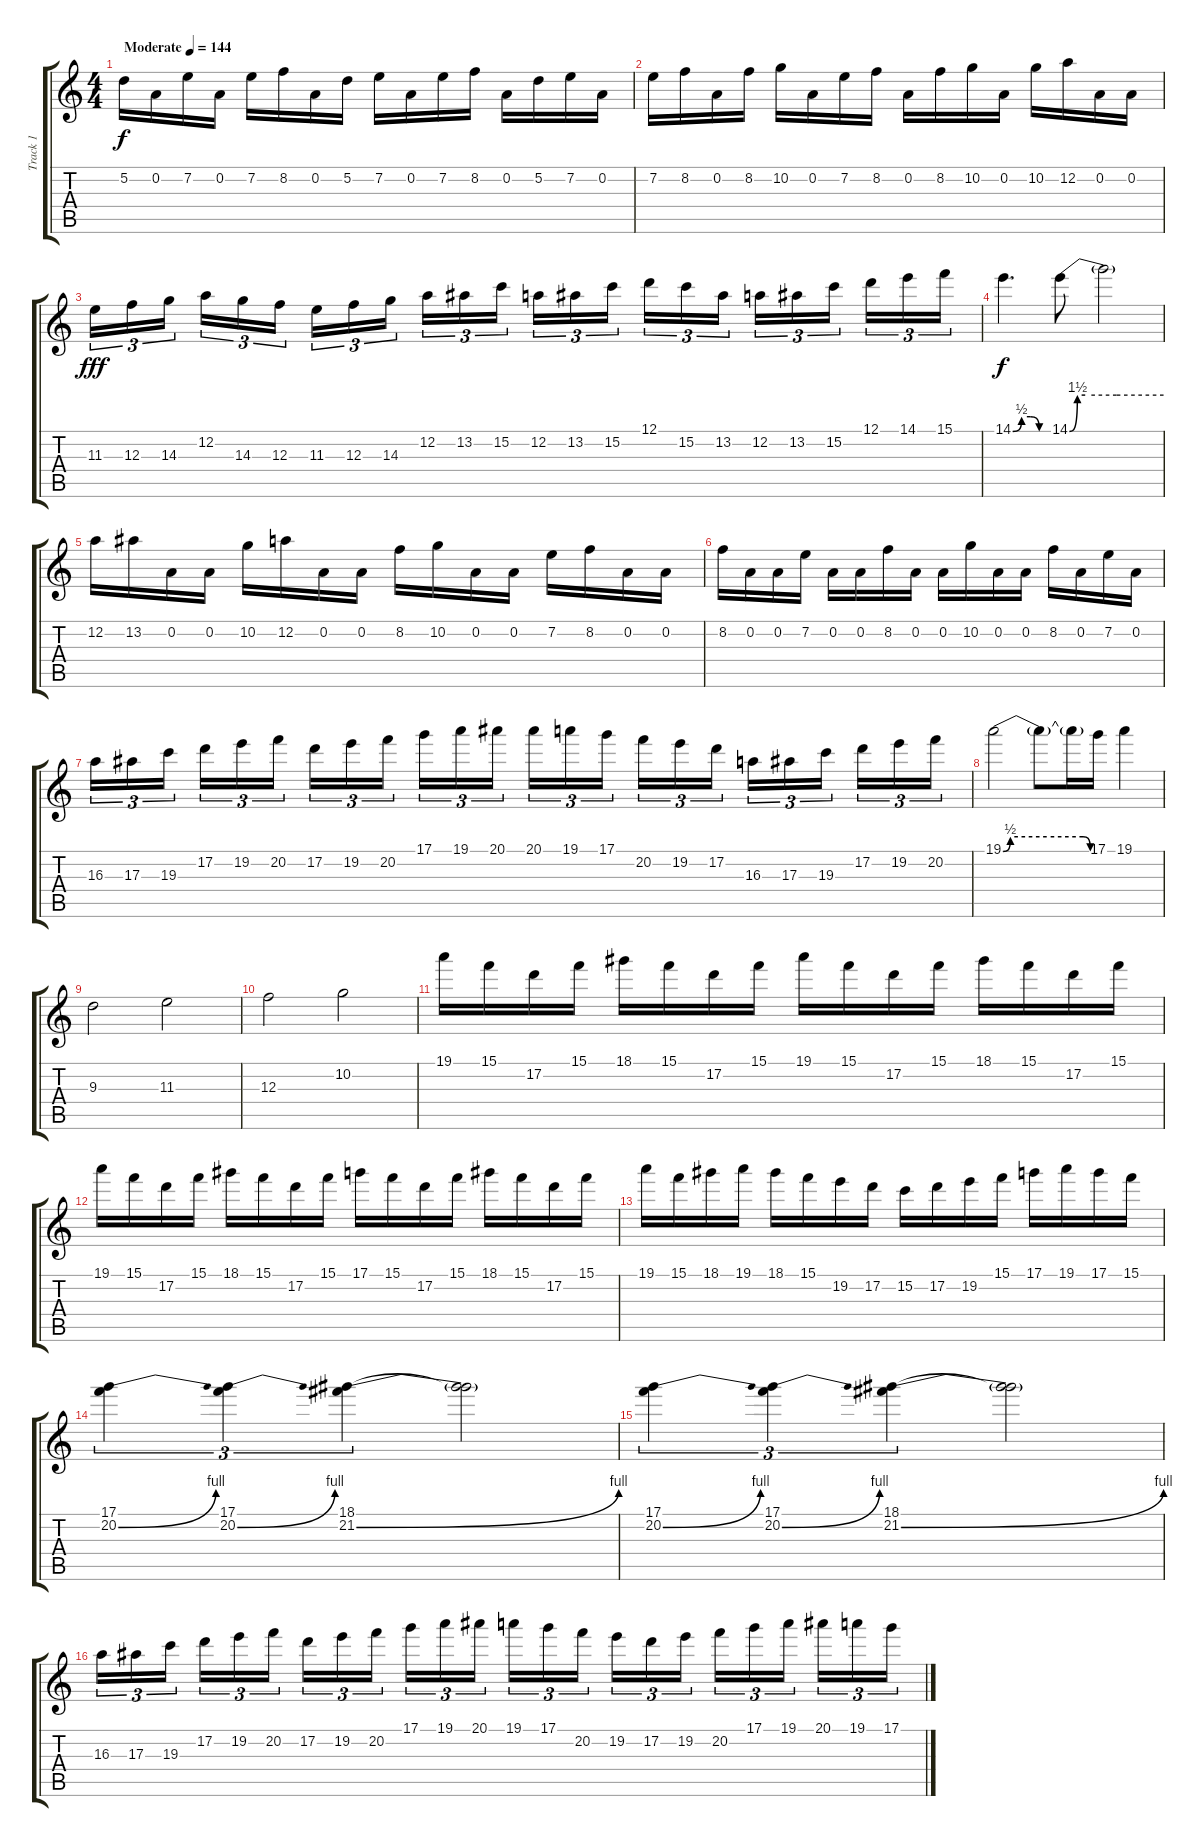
\track ("Track 1" "Track 1") {instrument overdrivenguitar}
\staff {score tabs}
\tuning (D4 A3 F3 C3 G2 D2) {hide}
\ts (4 4)
\tempo (144 "Moderate")
\clef g2
\ks c
5.2.16{dy f instrument overdrivenguitar} 0.2.16 7.2.16 0.2.16 7.2.16 8.2.16 0.2.16 5.2.16 7.2.16 0.2.16 7.2.16 8.2.16 0.2.16 5.2.16 7.2.16 0.2.16 |
7.2.16 8.2.16 0.2.16 8.2.16 10.2.16 0.2.16 7.2.16 8.2.16 0.2.16 8.2.16 10.2.16 0.2.16 10.2.16 12.2.16 0.2.16 0.2.16 |
11.3.16{tu (3 2) dy fff} 12.3.16{tu (3 2)} 14.3.16{tu (3 2)} 12.2.16{tu (3 2)} 14.3.16{tu (3 2)} 12.3.16{tu (3 2)} 11.3.16{tu (3 2)} 12.3.16{tu (3 2)} 14.3.16{tu (3 2)} 12.2.16{tu (3 2)} 13.2.16{tu (3 2)} 15.2.16{tu (3 2)} 12.2.16{tu (3 2)} 13.2.16{tu (3 2)} 15.2.16{tu (3 2)} 12.1.16{tu (3 2)} 15.2.16{tu (3 2)} 13.2.16{tu (3 2)} 12.2.16{tu (3 2)} 13.2.16{tu (3 2)} 15.2.16{tu (3 2)} 12.1.16{tu (3 2)} 14.1.16{tu (3 2)} 15.1.16{tu (3 2)} |
14.1{be (custom 0 0 15 2 30 2 45 0 60 0)}.4{d dy f} 14.1{be (custom 0 0 5 6 10 6 30 6 60 6)}.8 14.1{t}.2 |
12.2.16 13.2.16 0.2.16 0.2.16 10.2.16 12.2.16 0.2.16 0.2.16 8.2.16 10.2.16 0.2.16 0.2.16 7.2.16 8.2.16 0.2.16 0.2.16 |
8.2.16 0.2.16 0.2.16 7.2.16 0.2.16 0.2.16 8.2.16 0.2.16 0.2.16 10.2.16 0.2.16 0.2.16 8.2.16 0.2.16 7.2.16 0.2.16 |
16.3.16{tu (3 2)} 17.3.16{tu (3 2)} 19.3.16{tu (3 2)} 17.2.16{tu (3 2)} 19.2.16{tu (3 2)} 20.2.16{tu (3 2)} 17.2.16{tu (3 2)} 19.2.16{tu (3 2)} 20.2.16{tu (3 2)} 17.1.16{tu (3 2)} 19.1.16{tu (3 2)} 20.1.16{tu (3 2)} 20.1.16{tu (3 2)} 19.1.16{tu (3 2)} 17.1.16{tu (3 2)} 20.2.16{tu (3 2)} 19.2.16{tu (3 2)} 17.2.16{tu (3 2)} 16.3.16{tu (3 2)} 17.3.16{tu (3 2)} 19.3.16{tu (3 2)} 17.2.16{tu (3 2)} 19.2.16{tu (3 2)} 20.2.16{tu (3 2)} |
19.1{be (custom 0 0 5 2 30 2 55 2 60 0)}.2 19.1{t}.8 19.1{t}.16 17.1.16 19.1.4 |
9.3.2 11.3.2 |
12.3.2 10.2.2 |
19.1.16 15.1.16 17.2.16 15.1.16 18.1.16 15.1.16 17.2.16 15.1.16 19.1.16 15.1.16 17.2.16 15.1.16 18.1.16 15.1.16 17.2.16 15.1.16 |
19.1.16 15.1.16 17.2.16 15.1.16 18.1.16 15.1.16 17.2.16 15.1.16 17.1.16 15.1.16 17.2.16 15.1.16 18.1.16 15.1.16 17.2.16 15.1.16 |
19.1.16 15.1.16 18.1.16 19.1.16 18.1.16 15.1.16 19.2.16 17.2.16 15.2.16 17.2.16 19.2.16 15.1.16 17.1.16 19.1.16 17.1.16 15.1.16 |
(17.1 20.2{be (bend 0 0 60 4)}).4{tu (3 2)} (17.1 20.2{be (bend 0 0 60 4)}).4{tu (3 2)} (18.1 21.2{be (bend 0 0 60 4)}).4{tu (3 2)} (18.1{t} 21.2{t}).2 |
(17.1 20.2{be (bend 0 0 60 4)}).4{tu (3 2)} (17.1 20.2{be (bend 0 0 60 4)}).4{tu (3 2)} (18.1 21.2{be (bend 0 0 60 4)}).4{tu (3 2)} (18.1{t} 21.2{t}).2 |
16.3.16{tu (3 2)} 17.3.16{tu (3 2)} 19.3.16{tu (3 2)} 17.2.16{tu (3 2)} 19.2.16{tu (3 2)} 20.2.16{tu (3 2)} 17.2.16{tu (3 2)} 19.2.16{tu (3 2)} 20.2.16{tu (3 2)} 17.1.16{tu (3 2)} 19.1.16{tu (3 2)} 20.1.16{tu (3 2)} 19.1.16{tu (3 2)} 17.1.16{tu (3 2)} 20.2.16{tu (3 2)} 19.2.16{tu (3 2)} 17.2.16{tu (3 2)} 19.2.16{tu (3 2)} 20.2.16{tu (3 2)} 17.1.16{tu (3 2)} 19.1.16{tu (3 2)} 20.1.16{tu (3 2)} 19.1.16{tu (3 2)} 17.1.16{tu (3 2)}
